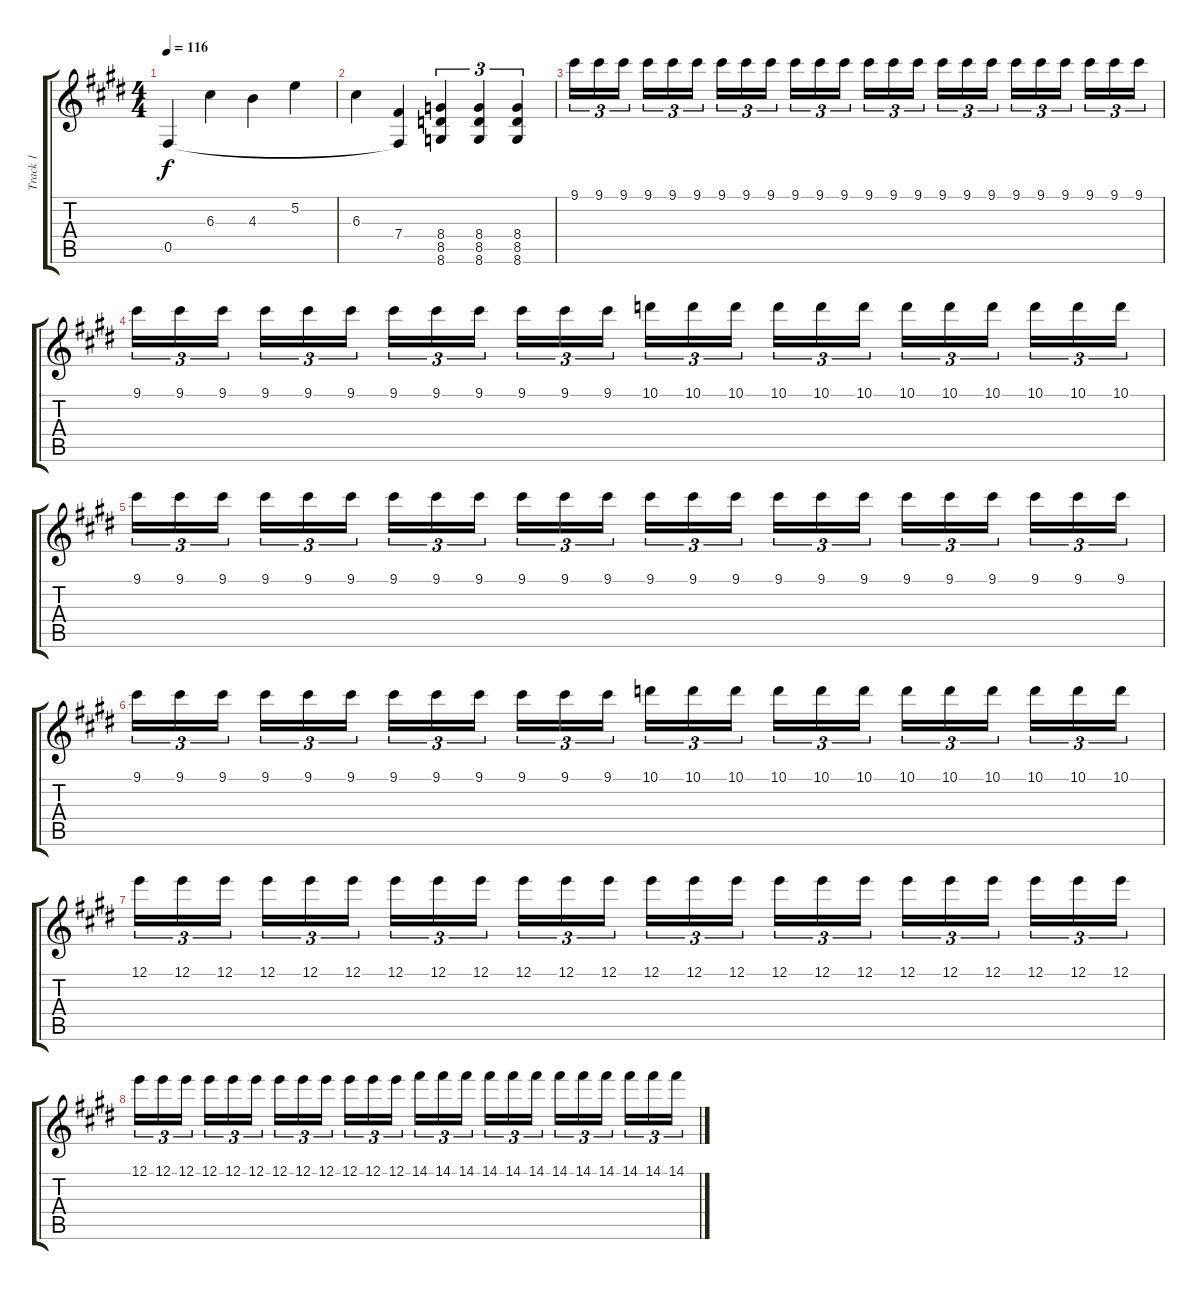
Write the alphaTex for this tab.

\track ("Track 1" "Track 1") {instrument electricguitarclean}
\staff {score tabs}
\tuning (E4 B3 G3 B2 Gb2 B1) {hide}
\ts (4 4)
\tempo 116
\clef g2
\ks c#minor
0.5.4{dy f} 6.3.4 4.3.4 5.2.4 |
6.3.4 (7.4 0.5{t}).4 (8.4 8.5 8.6).4{tu (3 2)} (8.4 8.5 8.6).4{tu (3 2)} (8.4 8.5 8.6).4{tu (3 2)} |
9.1.16{tu (3 2)} 9.1.16{tu (3 2)} 9.1.16{tu (3 2) beam splitsecondary} 9.1.16{tu (3 2)} 9.1.16{tu (3 2)} 9.1.16{tu (3 2)} 9.1.16{tu (3 2)} 9.1.16{tu (3 2)} 9.1.16{tu (3 2) beam splitsecondary} 9.1.16{tu (3 2)} 9.1.16{tu (3 2)} 9.1.16{tu (3 2)} 9.1.16{tu (3 2)} 9.1.16{tu (3 2)} 9.1.16{tu (3 2) beam splitsecondary} 9.1.16{tu (3 2)} 9.1.16{tu (3 2)} 9.1.16{tu (3 2)} 9.1.16{tu (3 2)} 9.1.16{tu (3 2)} 9.1.16{tu (3 2) beam splitsecondary} 9.1.16{tu (3 2)} 9.1.16{tu (3 2)} 9.1.16{tu (3 2)} |
9.1.16{tu (3 2)} 9.1.16{tu (3 2)} 9.1.16{tu (3 2) beam splitsecondary} 9.1.16{tu (3 2)} 9.1.16{tu (3 2)} 9.1.16{tu (3 2)} 9.1.16{tu (3 2)} 9.1.16{tu (3 2)} 9.1.16{tu (3 2) beam splitsecondary} 9.1.16{tu (3 2)} 9.1.16{tu (3 2)} 9.1.16{tu (3 2)} 10.1.16{tu (3 2)} 10.1.16{tu (3 2)} 10.1.16{tu (3 2) beam splitsecondary} 10.1.16{tu (3 2)} 10.1.16{tu (3 2)} 10.1.16{tu (3 2)} 10.1.16{tu (3 2)} 10.1.16{tu (3 2)} 10.1.16{tu (3 2) beam splitsecondary} 10.1.16{tu (3 2)} 10.1.16{tu (3 2)} 10.1.16{tu (3 2)} |
9.1.16{tu (3 2)} 9.1.16{tu (3 2)} 9.1.16{tu (3 2) beam splitsecondary} 9.1.16{tu (3 2)} 9.1.16{tu (3 2)} 9.1.16{tu (3 2)} 9.1.16{tu (3 2)} 9.1.16{tu (3 2)} 9.1.16{tu (3 2) beam splitsecondary} 9.1.16{tu (3 2)} 9.1.16{tu (3 2)} 9.1.16{tu (3 2)} 9.1.16{tu (3 2)} 9.1.16{tu (3 2)} 9.1.16{tu (3 2) beam splitsecondary} 9.1.16{tu (3 2)} 9.1.16{tu (3 2)} 9.1.16{tu (3 2)} 9.1.16{tu (3 2)} 9.1.16{tu (3 2)} 9.1.16{tu (3 2) beam splitsecondary} 9.1.16{tu (3 2)} 9.1.16{tu (3 2)} 9.1.16{tu (3 2)} |
9.1.16{tu (3 2)} 9.1.16{tu (3 2)} 9.1.16{tu (3 2) beam splitsecondary} 9.1.16{tu (3 2)} 9.1.16{tu (3 2)} 9.1.16{tu (3 2)} 9.1.16{tu (3 2)} 9.1.16{tu (3 2)} 9.1.16{tu (3 2) beam splitsecondary} 9.1.16{tu (3 2)} 9.1.16{tu (3 2)} 9.1.16{tu (3 2)} 10.1.16{tu (3 2)} 10.1.16{tu (3 2)} 10.1.16{tu (3 2) beam splitsecondary} 10.1.16{tu (3 2)} 10.1.16{tu (3 2)} 10.1.16{tu (3 2)} 10.1.16{tu (3 2)} 10.1.16{tu (3 2)} 10.1.16{tu (3 2) beam splitsecondary} 10.1.16{tu (3 2)} 10.1.16{tu (3 2)} 10.1.16{tu (3 2)} |
12.1.16{tu (3 2)} 12.1.16{tu (3 2)} 12.1.16{tu (3 2) beam splitsecondary} 12.1.16{tu (3 2)} 12.1.16{tu (3 2)} 12.1.16{tu (3 2)} 12.1.16{tu (3 2)} 12.1.16{tu (3 2)} 12.1.16{tu (3 2) beam splitsecondary} 12.1.16{tu (3 2)} 12.1.16{tu (3 2)} 12.1.16{tu (3 2)} 12.1.16{tu (3 2)} 12.1.16{tu (3 2)} 12.1.16{tu (3 2) beam splitsecondary} 12.1.16{tu (3 2)} 12.1.16{tu (3 2)} 12.1.16{tu (3 2)} 12.1.16{tu (3 2)} 12.1.16{tu (3 2)} 12.1.16{tu (3 2) beam splitsecondary} 12.1.16{tu (3 2)} 12.1.16{tu (3 2)} 12.1.16{tu (3 2)} |
12.1.16{tu (3 2)} 12.1.16{tu (3 2)} 12.1.16{tu (3 2) beam splitsecondary} 12.1.16{tu (3 2)} 12.1.16{tu (3 2)} 12.1.16{tu (3 2)} 12.1.16{tu (3 2)} 12.1.16{tu (3 2)} 12.1.16{tu (3 2) beam splitsecondary} 12.1.16{tu (3 2)} 12.1.16{tu (3 2)} 12.1.16{tu (3 2)} 14.1.16{tu (3 2)} 14.1.16{tu (3 2)} 14.1.16{tu (3 2) beam splitsecondary} 14.1.16{tu (3 2)} 14.1.16{tu (3 2)} 14.1.16{tu (3 2)} 14.1.16{tu (3 2)} 14.1.16{tu (3 2)} 14.1.16{tu (3 2) beam splitsecondary} 14.1.16{tu (3 2)} 14.1.16{tu (3 2)} 14.1.16{tu (3 2)}
